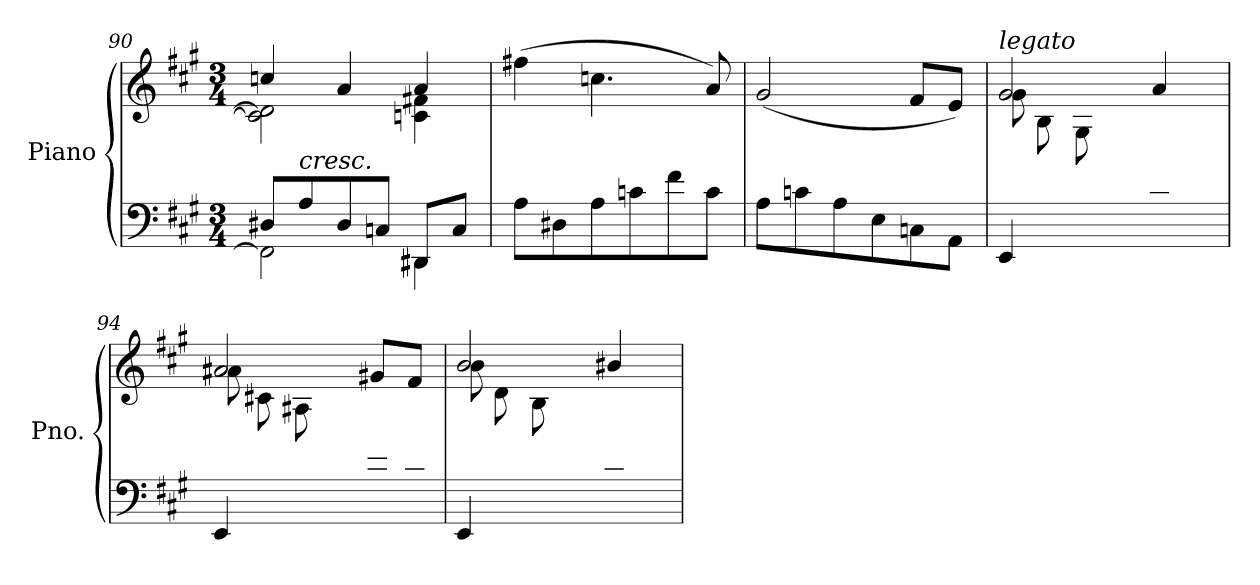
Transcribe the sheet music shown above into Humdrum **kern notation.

**kern	**kern
*part1	*part1
*staff2	*staff1
*I"Piano	*
*I'Pno.	*
*clefF4	*clefG2
*k[f#c#g#]	*k[f#c#g#]
*M3/4	*M3/4
=90	=90
*^	*^
8D#X/	2FF\]	4ccn/	2c\] 2d#\]
!LO:TX:a:i:t=cresc.	!	!	!
8A/	.	.	.
8D#/	.	4a/	.
8Cn/J	.	.	.
8DD#X/L	4DD#\	4a/	4cn\ 4f#X\
8C/J	.	.	.
*v	*v	*	*
*	*v	*v
=91	=91
8A\L	(>4ff#X\
8D#X\	.
8A\	4.ccn\
8cn\	.
8f#\	.
8c\J	8a/)
!!LO:PB:g=z
=92	=92
8A\L	(>2g#/
8cn\	.
8A\	.
8E\	.
8Cn\	8f#/L
8AA\J	8e/J)
=93	=93
*^	*^
!	!	!LO:TX:a:i:t=legato	!
4.ryy	4EE/	2g#/	(<8g#\L
.	.	.	8B\
.	2ryy	.	8G#\
8E/	.	.	4.ryy
8cn/	.	4a/	.
8A/J)	.	.	.
=94	=94	=94	=94
4.ryy	4EE/	2a#X/	(<8a#\L
.	.	.	8c#X\
.	2ryy	.	8A#X\
8E/	.	.	4.ryy
8e/	.	8g#X/L	.
8c#/J)	.	8f#/J	.
=95	=95	=95	=95
4.ryy	4EE/	2b/	(<8b\L
.	.	.	8d\
.	2ryy	.	8B\
8E/	.	.	4.ryy
8d#X/	.	4b#X/	.
8B#X/J)	.	.	.
*v	*v	*	*
*	*v	*v
=	=
*-	*-
